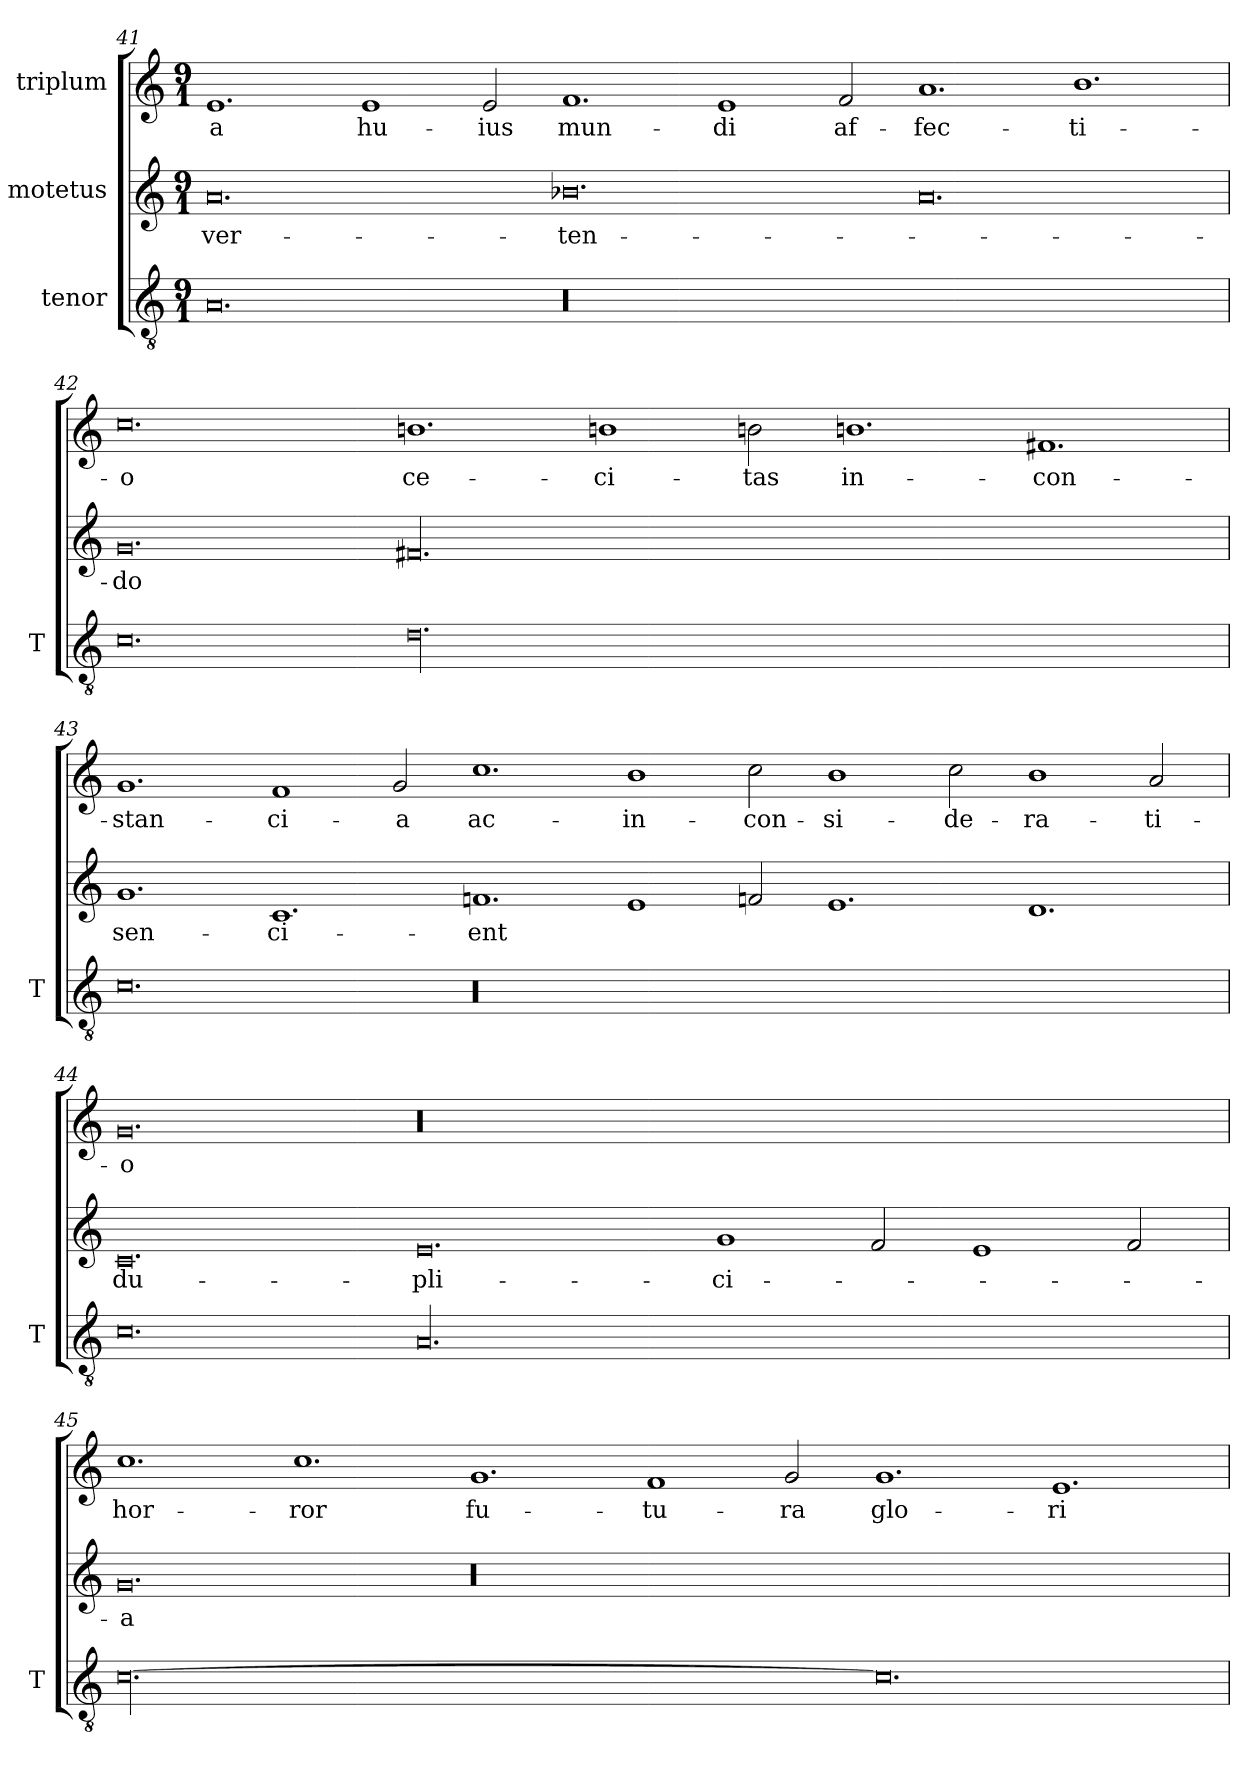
**kern	**kern	**text	**kern	**text
*part3	*part2	*part2	*part1	*part1
*staff3	*staff2	*staff2	*staff1	*staff1
*I"tenor	*I"motetus	*	*I"triplum	*
*I'T	*	*	*	*
*clefGv2	*clefG2	*	*clefG2	*
*k[]	*k[]	*	*k[]	*
*C:	*C:	*	*C:	*
*M9/1	*M9/1	*	*M9/1	*
=41	=41	=41	=41	=41
0.A/	0.a/	-ver-	1.e/	-a
.	.	.	1e/	hu-
.	.	.	2e/	-ius
00.r	0.b-Xi\	-ten-	1.f/	mun-
.	.	.	1e/	-di
.	.	.	2f/	af-
.	0.a/	.	1.a/	-fec-
.	.	.	1.b\	-ti-
!!LO:LB:g=z
=42	=42	=42	=42	=42
0.c\	0.g/	-do	0.cc\	-o
00.d\	00.f#X/	.	1.bn\	ce-
.	.	.	1bn\	-ci-
.	.	.	2bn\	-tas
.	.	.	1.bn\	in-
.	.	.	1.f#Xi/	-con-
=43	=43	=43	=43	=43
0.c\	1.g/	sen-	1.g/	-stan-
.	1.c/	-ci-	1f/	-ci-
.	.	.	2g/	-a
00.r	1.fn/	-ent	1.cc\	ac-
.	1e/	.	1b\	in-
.	2fn/	.	2cc\	-con-
.	1.e/	.	1b\	-si-
.	.	.	2cc\	-de-
.	1.d/	.	1b\	-ra-
.	.	.	2a/	-ti-
!!LO:LB:g=z
=44	=44	=44	=44	=44
0.c\	0.c/	du-	0.g/	-o
00.A/	0.e/	-pli-	00.r	.
.	1g/	-ci-	.	.
.	2f/	.	.	.
.	1e/	.	.	.
.	2f/	.	.	.
=45	=45	=45	=45	=45
[00.c\	0.g/	-a	1.cc\	hor-
.	.	.	1.cc\	-ror
.	00.r	.	1.g/	fu-
.	.	.	1f/	-tu-
.	.	.	2g/	-ra
0.c\]	.	.	1.g/	glo-
.	.	.	1.e/	-ri-
=	=	=	=	=
*-	*-	*-	*-	*-
